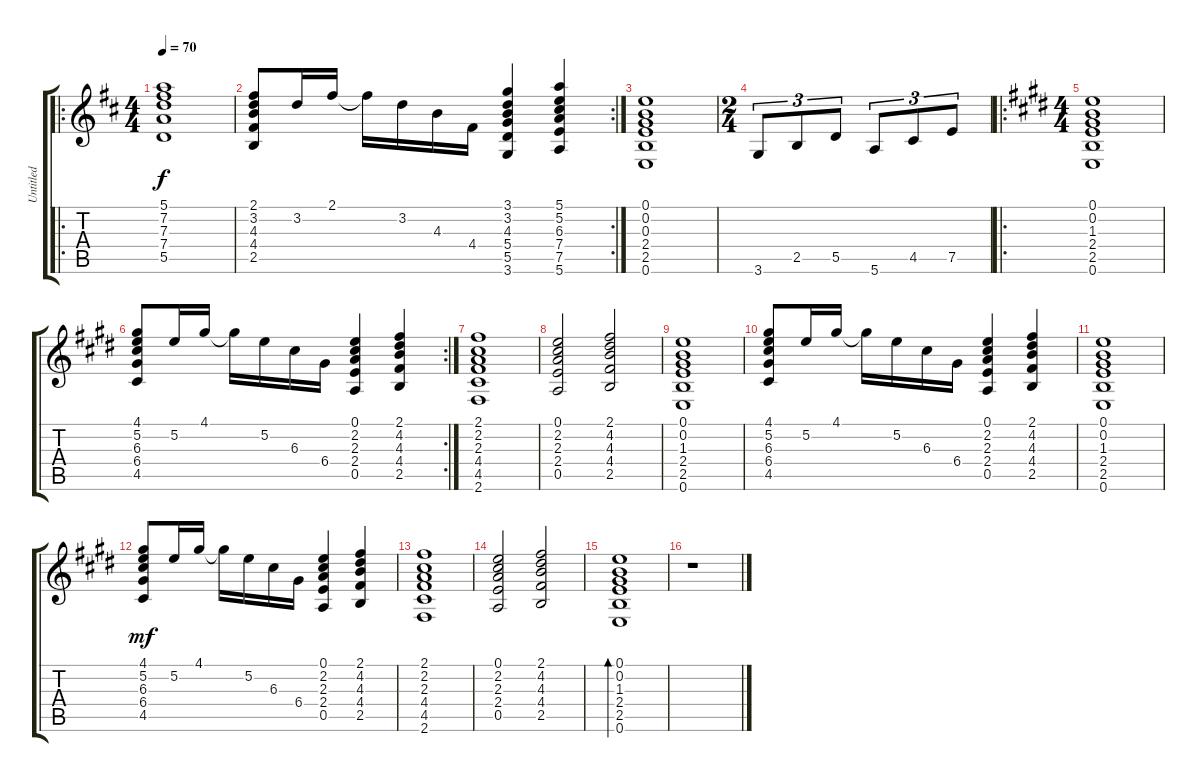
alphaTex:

\track ("Untitled" "Untitled") {instrument acousticguitarnylon}
\staff {score tabs}
\tuning (E4 B3 G3 D3 A2 E2) {hide}
\ro
\ts (4 4)
\tempo 70
\clef g2
\ks d
(5.1 7.2 7.3 7.4 5.5).1{dy f} |
\rc 2
(2.1 3.2 4.3 4.4 2.5).8 3.2.16 2.1.16 2.1{t}.16 3.2.16 4.3.16 4.4.16 (3.1 3.2 4.3 5.4 5.5 3.6).4 (5.1 5.2 6.3 7.4 7.5 5.6).4 |
(0.1 0.2 0.3 2.4 2.5 0.6).1 |
\ts (2 4)
3.6.8{tu (3 2)} 2.5.8{tu (3 2)} 5.5.8{tu (3 2)} 5.6.8{tu (3 2)} 4.5.8{tu (3 2)} 7.5.8{tu (3 2)} |
\ro
\ts (4 4)
\ks e
(0.1 0.2 1.3 2.4 2.5 0.6).1 |
\rc 2
\ks c#minor
(4.1 5.2 6.3 6.4 4.5).8 5.2.16 4.1.16 4.1{t}.16 5.2.16 6.3.16 6.4.16 (0.1 2.2 2.3 2.4 0.5).4 (2.1 4.2 4.3 4.4 2.5).4 |
(2.1 2.2 2.3 4.4 4.5 2.6).1 |
(0.1 2.2 2.3 2.4 0.5).2 (2.1 4.2 4.3 4.4 2.5).2 |
\ks e
(0.1 0.2 1.3 2.4 2.5 0.6).1 |
\ks c#minor
(4.1 5.2 6.3 6.4 4.5).8 5.2.16 4.1.16 4.1{t}.16 5.2.16 6.3.16 6.4.16 (0.1 2.2 2.3 2.4 0.5).4 (2.1 4.2 4.3 4.4 2.5).4 |
(0.1 0.2 1.3 2.4 2.5 0.6).1 |
\ks e
(4.1 5.2 6.3 6.4 4.5).8{dy mf} 5.2.16 4.1.16 4.1{t}.16 5.2.16 6.3.16 6.4.16 (0.1 2.2 2.3 2.4 0.5).4 (2.1 4.2 4.3 4.4 2.5).4 |
\ks c#minor
(2.1 2.2 2.3 4.4 4.5 2.6).1 |
(0.1 2.2 2.3 2.4 0.5).2 (2.1 4.2 4.3 4.4 2.5).2 |
(0.1 0.2 1.3 2.4 2.5 0.6).1{bd 30} |
r.1
